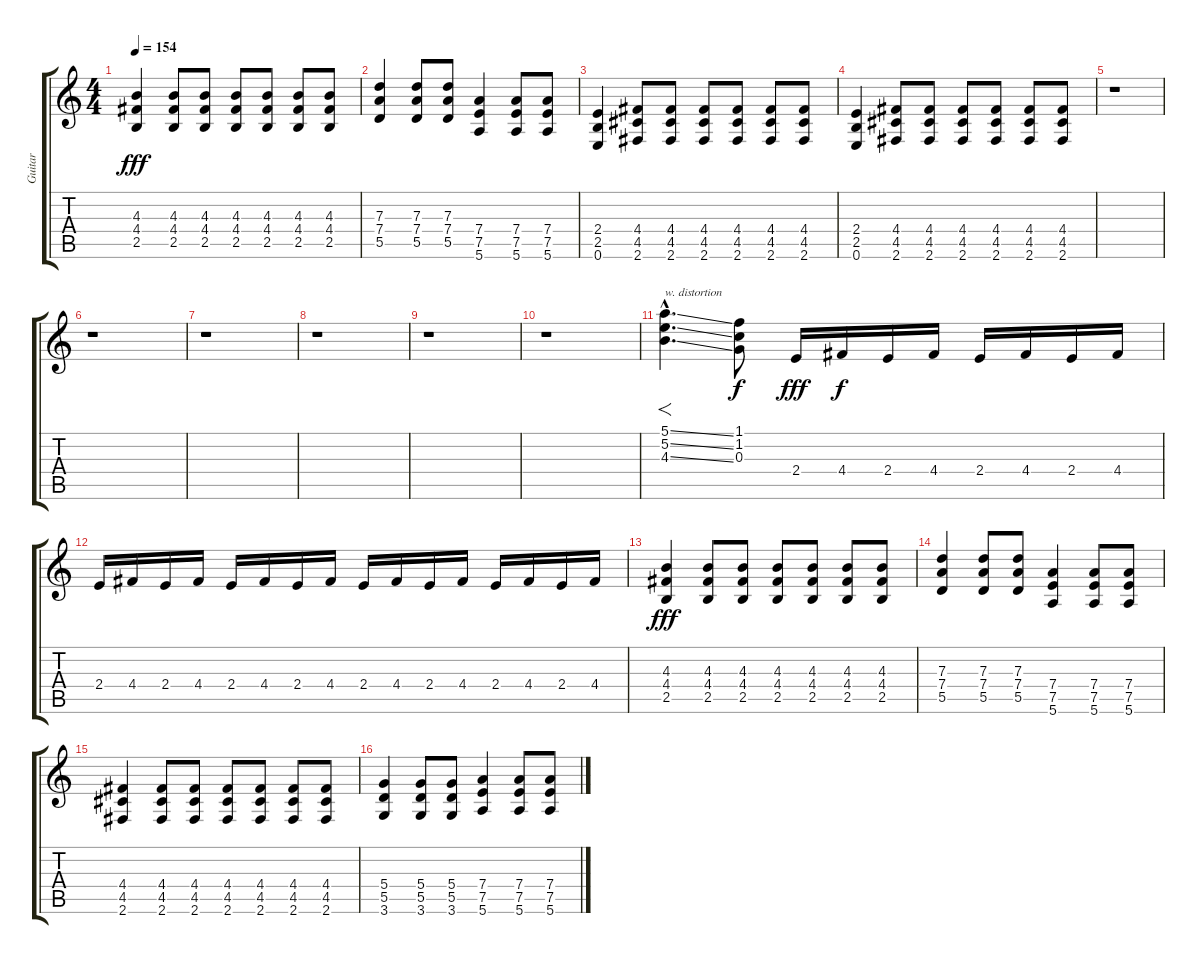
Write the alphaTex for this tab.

\track ("Guitar" "Guitar") {instrument distortionguitar}
\staff {score tabs}
\tuning (E4 B3 G3 D3 A2 E2) {hide}
\ts (4 4)
\tempo 154
\clef g2
\ks c
(4.3 4.4 2.5).4{dy fff} (4.3 4.4 2.5).8 (4.3 4.4 2.5).8 (4.3 4.4 2.5).8 (4.3 4.4 2.5).8 (4.3 4.4 2.5).8 (4.3 4.4 2.5).8 |
(7.3 7.4 5.5).4 (7.3 7.4 5.5).8 (7.3 7.4 5.5).8 (7.4 7.5 5.6).4 (7.4 7.5 5.6).8 (7.4 7.5 5.6).8 |
(2.4 2.5 0.6).4 (4.4 4.5 2.6).8 (4.4 4.5 2.6).8 (4.4 4.5 2.6).8 (4.4 4.5 2.6).8 (4.4 4.5 2.6).8 (4.4 4.5 2.6).8 |
(2.4 2.5 0.6).4 (4.4 4.5 2.6).8 (4.4 4.5 2.6).8 (4.4 4.5 2.6).8 (4.4 4.5 2.6).8 (4.4 4.5 2.6).8 (4.4 4.5 2.6).8 |
r.1 |
r.1 |
r.1 |
r.1 |
r.1 |
r.1 |
(5.1{ss hac} 5.2{ss hac} 4.3{ss hac}).4{f d txt "w. distortion" volume 16 balance 8 instrument distortionguitar} (1.1 1.2 0.3).8{dy f} 2.4.16{dy fff} 4.4.16{dy f} 2.4.16 4.4.16 2.4.16 4.4.16 2.4.16 4.4.16 |
2.4.16 4.4.16 2.4.16 4.4.16 2.4.16 4.4.16 2.4.16 4.4.16 2.4.16 4.4.16 2.4.16 4.4.16 2.4.16 4.4.16 2.4.16 4.4.16 |
(4.3 4.4 2.5).4{dy fff} (4.3 4.4 2.5).8 (4.3 4.4 2.5).8 (4.3 4.4 2.5).8 (4.3 4.4 2.5).8 (4.3 4.4 2.5).8 (4.3 4.4 2.5).8 |
(7.3 7.4 5.5).4 (7.3 7.4 5.5).8 (7.3 7.4 5.5).8 (7.4 7.5 5.6).4 (7.4 7.5 5.6).8 (7.4 7.5 5.6).8 |
(4.4 4.5 2.6).4 (4.4 4.5 2.6).8 (4.4 4.5 2.6).8 (4.4 4.5 2.6).8 (4.4 4.5 2.6).8 (4.4 4.5 2.6).8 (4.4 4.5 2.6).8 |
(5.4 5.5 3.6).4 (5.4 5.5 3.6).8 (5.4 5.5 3.6).8 (7.4 7.5 5.6).4 (7.4 7.5 5.6).8 (7.4 7.5 5.6).8
